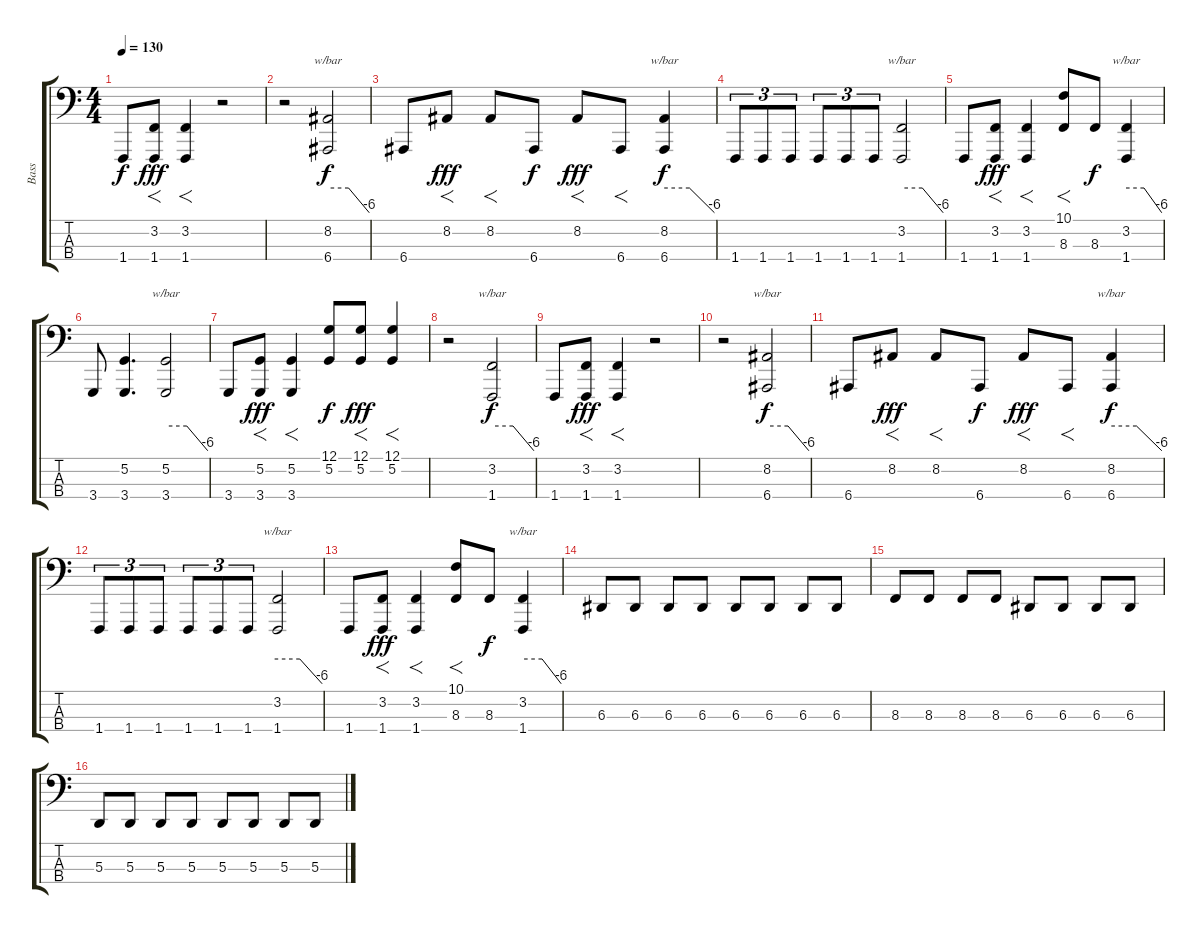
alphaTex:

\track ("Bass" "Bass") {instrument lead2sawtooth}
\staff {score tabs}
\tuning (G2 D2 A1 E1) {hide}
\ts (4 4)
\tempo 130
\clef f4
\ks c
1.4.8{dy f} (3.2 1.4).8{f dy fff} (3.2 1.4).4{f} r.2 |
r.2 (8.2 6.4).2{tbe (custom default 0 0 30 0 60 -24) dy f} |
6.4.8 8.2.8{f dy fff} 8.2.8{f} 6.4.8{dy f} 8.2.8{f dy fff} 6.4.8{f} (8.2 6.4).4{tbe (custom default 0 0 30 0 60 -24) dy f} |
1.4.8{tu (3 2)} 1.4.8{tu (3 2)} 1.4.8{tu (3 2)} 1.4.8{tu (3 2)} 1.4.8{tu (3 2)} 1.4.8{tu (3 2)} (3.2 1.4).2{tbe (custom default 0 0 30 0 60 -24)} |
1.4.8 (3.2 1.4).8{f dy fff} (3.2 1.4).4{f} (10.1 8.3).8{f} 8.3.8{dy f} (3.2 1.4).4{tbe (custom default 0 0 30 0 60 -24)} |
3.4.8 (5.2 3.4).4{d} (5.2 3.4).2{tbe (custom default 0 0 30 0 60 -24)} |
3.4.8 (5.2 3.4).8{f dy fff} (5.2 3.4).4{f} (12.1 5.2).8{dy f} (12.1 5.2).8{f dy fff} (12.1 5.2).4{f} |
r.2 (3.2 1.4).2{tbe (custom default 0 0 30 0 60 -24) dy f} |
1.4.8 (3.2 1.4).8{f dy fff} (3.2 1.4).4{f} r.2 |
r.2 (8.2 6.4).2{tbe (custom default 0 0 30 0 60 -24) dy f} |
6.4.8 8.2.8{f dy fff} 8.2.8{f} 6.4.8{dy f} 8.2.8{f dy fff} 6.4.8{f} (8.2 6.4).4{tbe (custom default 0 0 30 0 60 -24) dy f} |
1.4.8{tu (3 2)} 1.4.8{tu (3 2)} 1.4.8{tu (3 2)} 1.4.8{tu (3 2)} 1.4.8{tu (3 2)} 1.4.8{tu (3 2)} (3.2 1.4).2{tbe (custom default 0 0 30 0 60 -24)} |
1.4.8 (3.2 1.4).8{f dy fff} (3.2 1.4).4{f} (10.1 8.3).8{f} 8.3.8{dy f} (3.2 1.4).4{tbe (custom default 0 0 30 0 60 -24)} |
6.3.8 6.3.8 6.3.8 6.3.8 6.3.8 6.3.8 6.3.8 6.3.8 |
8.3.8 8.3.8 8.3.8 8.3.8 6.3.8 6.3.8 6.3.8 6.3.8 |
5.3.8 5.3.8 5.3.8 5.3.8 5.3.8 5.3.8 5.3.8 5.3.8
